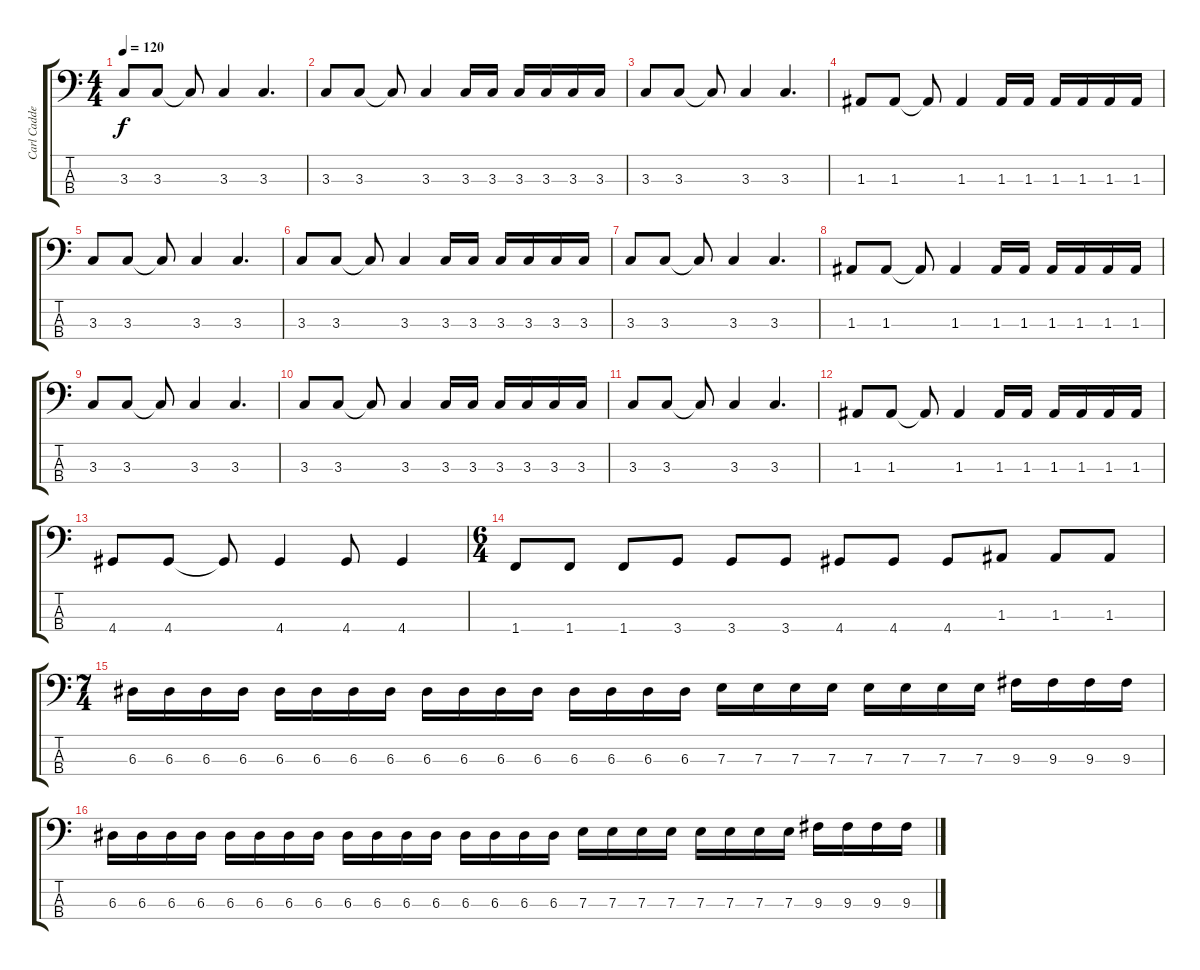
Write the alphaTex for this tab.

\track ("Carl Cadden-James" "Carl Cadde") {instrument electricbassfinger}
\staff {score tabs}
\tuning (G2 D2 A1 E1) {hide}
\ts (4 4)
\tempo 120
\clef f4
\ks c
3.3.8{dy f} 3.3.8 3.3{t}.8 3.3.4 3.3.4{d} |
3.3.8 3.3.8 3.3{t}.8 3.3.4 3.3.16 3.3.16 3.3.16 3.3.16 3.3.16 3.3.16 |
3.3.8 3.3.8 3.3{t}.8 3.3.4 3.3.4{d} |
1.3.8 1.3.8 1.3{t}.8 1.3.4 1.3.16 1.3.16 1.3.16 1.3.16 1.3.16 1.3.16 |
3.3.8 3.3.8 3.3{t}.8 3.3.4 3.3.4{d} |
3.3.8 3.3.8 3.3{t}.8 3.3.4 3.3.16 3.3.16 3.3.16 3.3.16 3.3.16 3.3.16 |
3.3.8 3.3.8 3.3{t}.8 3.3.4 3.3.4{d} |
1.3.8 1.3.8 1.3{t}.8 1.3.4 1.3.16 1.3.16 1.3.16 1.3.16 1.3.16 1.3.16 |
3.3.8 3.3.8 3.3{t}.8 3.3.4 3.3.4{d} |
3.3.8 3.3.8 3.3{t}.8 3.3.4 3.3.16 3.3.16 3.3.16 3.3.16 3.3.16 3.3.16 |
3.3.8 3.3.8 3.3{t}.8 3.3.4 3.3.4{d} |
1.3.8 1.3.8 1.3{t}.8 1.3.4 1.3.16 1.3.16 1.3.16 1.3.16 1.3.16 1.3.16 |
4.4.8 4.4.8 4.4{t}.8 4.4.4 4.4.8 4.4.4 |
\ts (6 4)
1.4.8 1.4.8 1.4.8 3.4.8 3.4.8 3.4.8 4.4.8 4.4.8 4.4.8 1.3.8 1.3.8 1.3.8 |
\ts (7 4)
6.3.16 6.3.16 6.3.16 6.3.16 6.3.16 6.3.16 6.3.16 6.3.16 6.3.16 6.3.16 6.3.16 6.3.16 6.3.16 6.3.16 6.3.16 6.3.16 7.3.16 7.3.16 7.3.16 7.3.16 7.3.16 7.3.16 7.3.16 7.3.16 9.3.16 9.3.16 9.3.16 9.3.16 |
6.3.16 6.3.16 6.3.16 6.3.16 6.3.16 6.3.16 6.3.16 6.3.16 6.3.16 6.3.16 6.3.16 6.3.16 6.3.16 6.3.16 6.3.16 6.3.16 7.3.16 7.3.16 7.3.16 7.3.16 7.3.16 7.3.16 7.3.16 7.3.16 9.3.16 9.3.16 9.3.16 9.3.16
